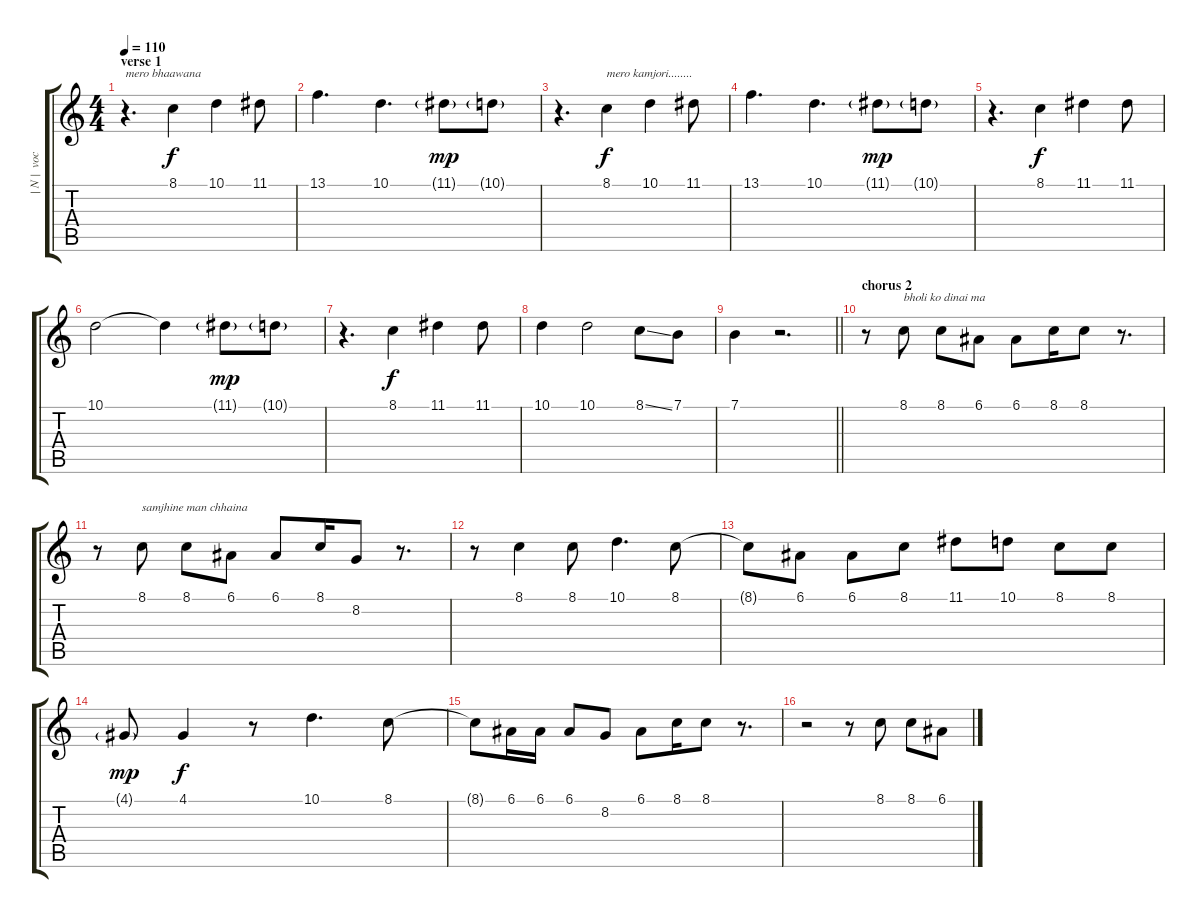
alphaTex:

\track ("| N |  vocal - deepak bajracharya" "| N |  voc") {instrument choiraahs}
\staff {score tabs}
\tuning (E4 B3 G3 D3 A2 E2) {hide}
\ts (4 4)
\section ("" "verse 1")
\tempo 110
\clef g2
\ks c
r.4{d txt "mero bhaawana" dy f} 8.1.4 10.1.4 11.1.8 |
13.1.4{d} 10.1.4{d} 11.1{g}.8{dy mp} 10.1{g}.8 |
r.4{d} 8.1.4{txt "mero kamjori........" dy f} 10.1.4 11.1.8 |
13.1.4{d} 10.1.4{d} 11.1{g}.8{dy mp} 10.1{g}.8 |
r.4{d} 8.1.4{dy f} 11.1.4 11.1.8 |
10.1.2 10.1{t}.4 11.1{g}.8{dy mp} 10.1{g}.8 |
r.4{d} 8.1.4{dy f} 11.1.4 11.1.8 |
10.1.4 10.1.2 8.1{ss}.8 7.1.8 |
\barLineRight lightlight
7.1.4 r.2{d} |
\section ("" "chorus 2")
r.8 8.1.8{txt "bholi ko dinai ma"} 8.1.8 6.1.8 6.1.8 8.1.16 8.1.8 r.8{d} |
r.8 8.1.8{txt "samjhine man chhaina"} 8.1.8 6.1.8 6.1.8 8.1.16 8.2.8 r.8{d} |
r.8 8.1.4 8.1.8 10.1.4{d} 8.1.8 |
8.1{t}.8 6.1.8 6.1.8 8.1.8 11.1.8 10.1.8 8.1.8 8.1.8 |
4.1{g}.8{dy mp} 4.1.4{dy f} r.8 10.1.4{d} 8.1.8 |
8.1{t}.8 6.1.16 6.1.16 6.1.8 8.2.8 6.1.8 8.1.16 8.1.8 r.8{d} |
r.2 r.8 8.1.8 8.1.8 6.1.8
